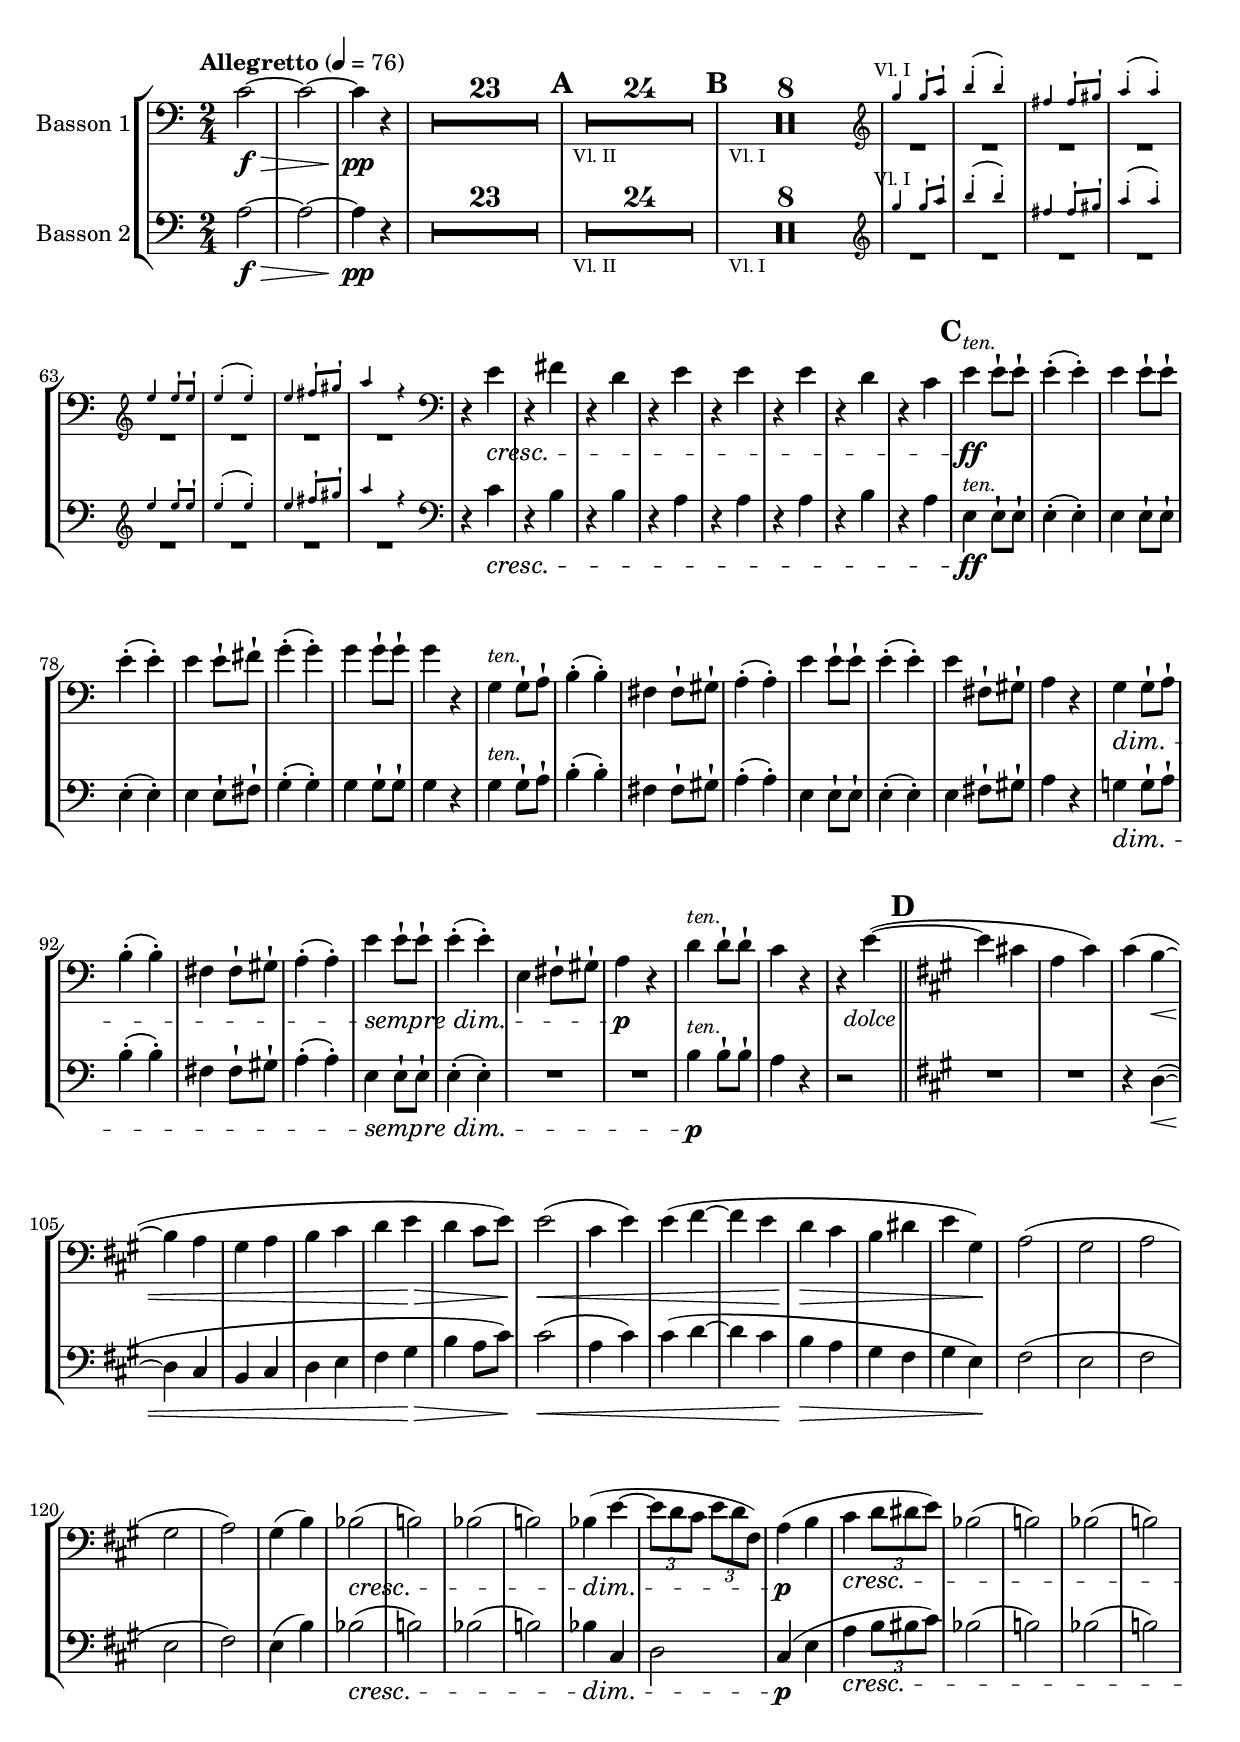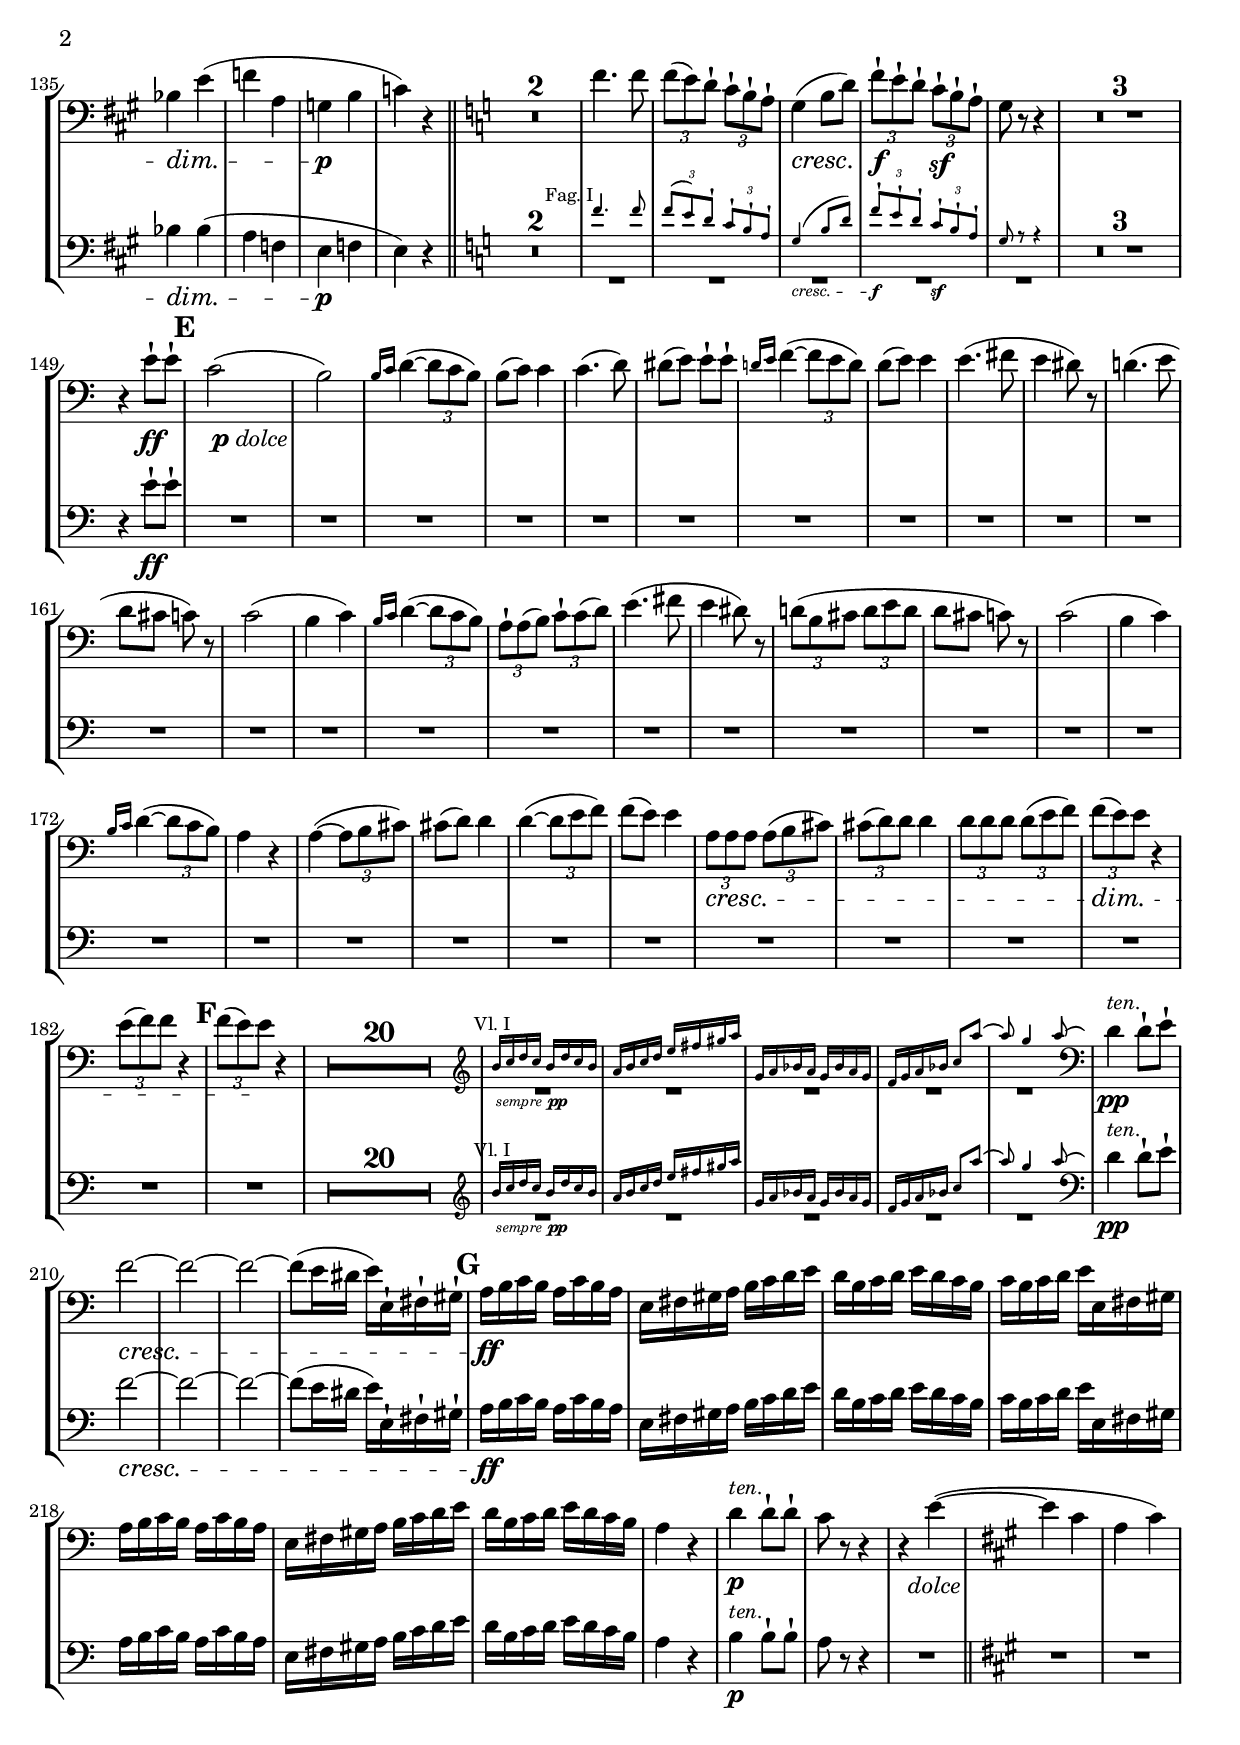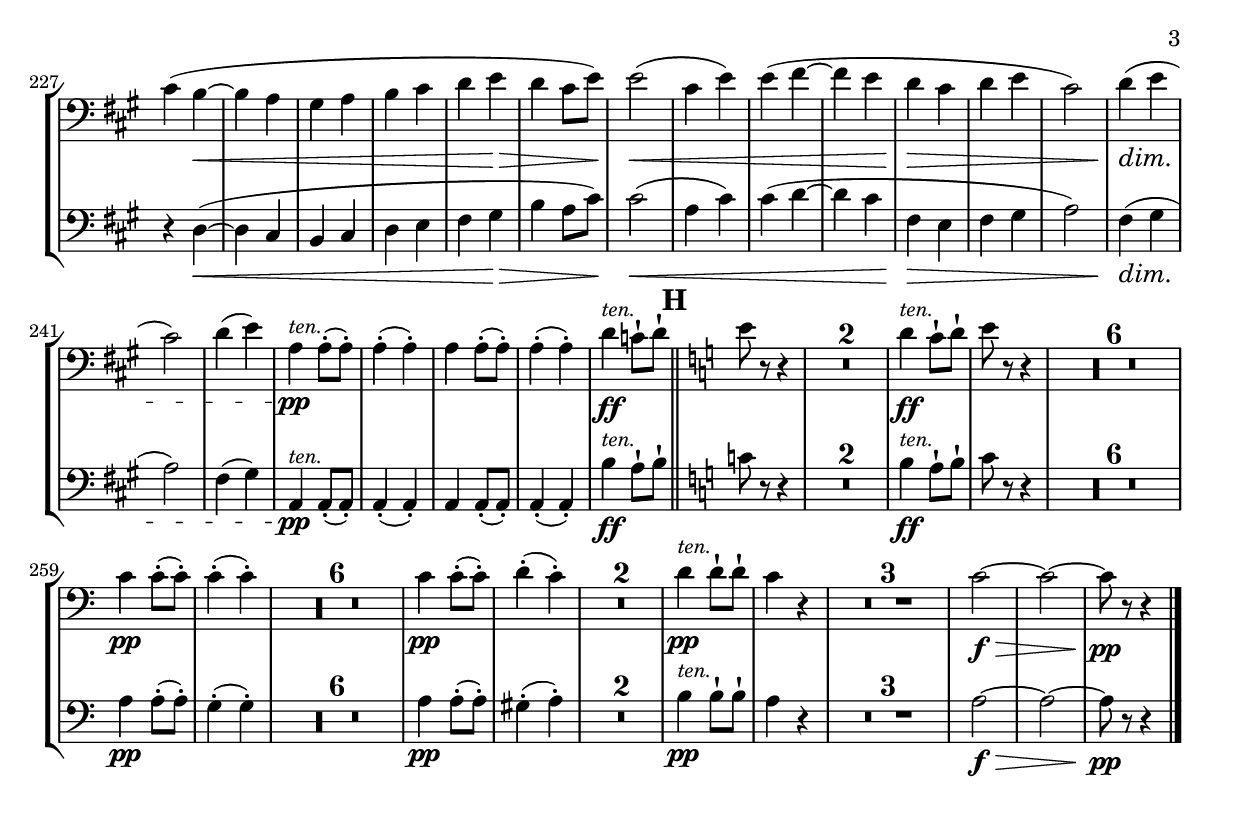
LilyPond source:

\version "2.24.4"

\include "../../definitions.ly"
\version "2.24.4"

\include "../../definitions.ly"
\version "2.24.4"

\include "../../definitions.ly"

\addQuote "M2Vl1" {
	\relative c''' {
		R2*3 |
		R2*23 |
		R2*24 |
		R2*8 |
		g4 g8-! a8-! |
		b4(-. b4-.) |
		fis4 fis8-! gis-! |
		a4(-. a4-.) |
		e4 e8-! e8-! |
		e4(-. e4-.) |
		e4 fis8-! gis8-! |
		a4 r4 |
		R2*137 |
		b,16 \semprepp c d c b d c b |
		a b c d e fis gis a |
		g, a bes a g bes a g |
		f g a bes c8 a'8~ |
		a8 g4 \tweak control-points #'((4.2 . 3.5) (5 . 4) (5.5 . 4) (6 . 3.5)) ( <> ) a8  |
	}
}


voicebeethovenHxmouvementCxbassonBxmd = \absolute {
	\include "../../parametres.ly"
	\clef bass \time 2/4 \key a \minor \tempo "Allegretto" 4=76
	c'2~ \f\> |
	c'2~ |
	c'4\pp r4 |
	R2*23 |
	\mark\default
	<>_\markup{\center-align \tiny "Vl. II"} R2*24 |
	\mark\default
	<>_\markup{\center-align \tiny "Vl. I"} R2*8 |
	\cueDuringWithClef #"M2Vl1" #UP "treble" {<>^\markup {\center-align \tiny "Vl. I"} R2*8} |
	r4 e'4 \cresc |
	r4 fis'4 |
	r4 d'4 |
	r4 e'4 |
	r4 e'4 |
	r4 e'4 |
	r4 d'4 |
	r4 c'4 |
	\mark\default
	e'4\tenutotext \ff e'8-! e'8-! |
	e'4-.( e'4-.) |
	e'4 e'8-! e'8-! |
	e'4-.( e'4-.) |
	e'4 e'8-! fis'8-! |
	g'4-.( g'4-.) |
	g'4 g'8-! g'8-! |
	g'4 r4 |
	g4\tenutotext g8-! a8-! |
	b4-.( b4-.) |
	fis4 fis8-! gis8-! |
	a4-.( a4-.) |
	e'4 e'8-! e'8-! |
	e'4-.( e'4-.) |
	e'4 fis8-! gis8-! |
	a4 r4 |
	g4 \dim g8-! a8-! |
	b4-.( b4-.) |
	fis4 fis8-! gis8-! |
	a4-.( a4-.) |
	e'4 \sempredim e'8-! e'8-! |
	e'4-.( e'4-.) |
	e4 fis8-! gis8-! |
	a4 \p r4 |
	d'4\tenutotext d'8-! d'8-! |
	c'4 r4 |
	r4 e'4(~ \dolce \section |
	\mark\default \barNumberCheck 102
	\key a \major e'4 cis'!4 |
	a4 cis'4) |
	cis'4( b4~ \< |
	b4 a4 |
	gis4 a4 |
	b4 cis'4 |
	d'4 e'4 \> |
	d'4 cis'8 e'8) |
	e'2( \< |
	cis'4 e'4) |
	e'4( fis'4~ |
	fis'4 e'4 |
	d'4 \> cis'4 |
	b4 dis'4 |
	e'4 gis4) \! |
	a2( |
	gis2 |
	a2 |
	gis2 |
	a2) |
	gis4( b4) |
	bes2( \cresc |
	b2) |
	bes2( |
	b2) |
	bes4( \dim e'4~ |
	\tuplet 3/2 {e'8 d'8 cis'8} \tuplet 3/2 {e'8 d'8 fis8}) |
	a4( \p b4 |
	cis'4 \cresc \tuplet 3/2 {d'8 dis'8 e'8}) |
	bes2( |
	b2) |
	bes2( |
	b2) |
	bes4 \dim e'4( |
	f'4 a4 |
	g4 \p b4 |
	c'4) r4 \section |
	\key a \minor
	R2*2 |
	f'4. f'8 |
	\tuplet 3/2 {f'8( e'8) d'8-!} \tuplet 3/2 {c'8-! b8-! a8-!} |
	g4( \cresc b8 d'8) |
	\tuplet 3/2 {f'8-! \f e'8-! d'8-!} \tuplet 3/2 {c'8-! \sf b8-! a8-!} |
	g8 r8 r4 |
	R2*3 |
	r4 e'8-! \ff e'8-! |
	\mark\default \barNumberCheck 150
	c'2( \pdolce |
	b2) |
	\grace{b16 c'16} d'4(~ \tuplet 3/2 {d'8 c'8 b8}) |
	b8( c'8) c'4 |
	c'4.( d'8) |
	dis'8( e'8) e'8-! e'8-! |
	\grace{d'16 e'16} f'4(~ \tuplet 3/2 {f'8 e'8 d'8}) |
	d'8( e'8) e'4 |
	e'4.( fis'8 |
	e'4 dis'8) r8 |
	d'4.( e'8 |
	d'8 cis'8 c'8) r8 |
	c'2( |
	b4 c'4) |
	\grace{b16 c'} d'4(~ \tuplet 3/2 {d'8 c'8 b8}) |
	\tuplet 3/2 {a8-! a8( b8)} \tuplet 3/2 {c'8-! c'8( d'8)} |
	e'4.( fis'8 |
	e'4 dis'8) r8 |
	% TODO: clarifier ce que Christophe veut
	\tuplet 3/2 {d'8( b8 cis'8} \tuplet 3/2 {d'8 e'8 d'8} |
	d'8 cis'8 c'8) r8 |
	c'2( |
	b4 c'4) |
	\grace{b16 c'} d'4(~ \tuplet 3/2 {d'8 c'8 b8}) |
	a4 r4 |
	a4(~ \tuplet 3/2 {a8 b8 cis'8}) |
	cis'8( d'8) d'4 |
	d'4(~ \tuplet 3/2 {d'8 e'8 f'8}) |
	f'8( e'8) e'4 |
	\tuplet 3/2 {a8 \cresc a8 a8} \tuplet 3/2 {a8( b8 cis'8)} |
	\tuplet 3/2 {cis'8( d'8) d'8} d'4 |
	\tuplet 3/2 {d'8 d'8 d'8} \tuplet 3/2 {d'8( e'8 f'8)} |
	\tuplet 3/2 {f'8( \dim e'8 ) e'8} r4 |
	\tuplet 3/2 {e'8( f'8) f'8} r4 |
	\mark\default \barNumberCheck 183
	\tuplet 3/2 {f'8( e'8) e'8 \!} r4 |
	R2*20 |
	\cueDuringWithClef #"M2Vl1" #UP "treble" {<>^\markup {\center-align \tiny "Vl. I"} R2*5} |
	d'4\tenutotext \pp d'8-! e'8-! |
	f'2~ \cresc |
	f'2~ |
	f'2~ |
	f'8( e'16 dis'16 e'16) e16-! fis16-! gis16-! |
	\mark\default \barNumberCheck 214
	a16 \ff b16 c'16 b16 a16 c'16 b16 a16 |
	e16 fis16 gis16 a16 b16 c'16 d'16 e'16 |
	d'16 b16 c'16 d'16 e'16 d'16 c'16 b16 |
	c'16 b16 c'16 d'16 e'16 e16 fis16 gis16 |
	a16 b16 c'16 b16 a16 c'16 b16 a16 |
	e16 fis16 gis16 a16 b16 c'16 d'16 e'16 |
	d'16 b16 c'16 d'16 e'16 d'16 c'16 b16 |
	a4 r4 |
	d'4\tenutotext \p d'8-! d'8-! |
	c'8 r8 r4 |
	r4 e'4(~ \dolce |
	\key a \major
	e'4 cis'4 |
	a4 cis'4 ) |
	cis'4( b4~ \< |
	b4 a4 |
	gis4 a4 |
	b4 cis'4 |
	d'4 e'4 \> |
	d'4 cis'8 e'8) |
	e'2( \< |
	cis'4 e'4) |
	e'4( fis'4~ |
	fis'4 e'4 |
	d'4 \> cis'4 |
	d'4 e'4 |
	cis'2) |
	d'4( \dim e'4 |
	cis'2) |
	d'4( e'4) |
	a4\tenutotext \pp a8-.( a8-.) |
	a4-.( a4-.) |
	a4 a8-.( a8-.) |
	a4-.( a4-.) |
	d'4\tenutotext \ff c'8-! d'8-! \section |
	\mark\default \barNumberCheck 248
	\key a \minor e'8 r8 r4 |
	R2*2 |
	d'4\tenutotext \ff c'8-! d'8-! |
	e'8 r8 r4 |
	R2*6 |
	c'4 \pp c'8-.( c'8-.) |
	c'4-.( c'4-.) |
	R2*6 |
	c'4 \pp c'8-.( c'8-.) |
	d'4-.( c'4-.) |
	R2*2 |
	d'4\tenutotext \pp d'8-! d'8-! |
	c'4 r4 |
	R2*3 |
	c'2~ \f\> |
	c'2~ |
	c'8 \pp r8 r4 \fine |
}

\version "2.24.4"

\include "../../definitions.ly"
\version "2.24.4"

\include "../../definitions.ly"

\addQuote "M2Vl1" {
	\relative c''' {
		R2*3 |
		R2*23 |
		R2*24 |
		R2*8 |
		g4 g8-! a8-! |
		b4(-. b4-.) |
		fis4 fis8-! gis-! |
		a4(-. a4-.) |
		e4 e8-! e8-! |
		e4(-. e4-.) |
		e4 fis8-! gis8-! |
		a4 r4 |
		R2*137 |
		b,16 \semprepp c d c b d c b |
		a b c d e fis gis a |
		g, a bes a g bes a g |
		f g a bes c8 a'8~ |
		a8 g4 \tweak control-points #'((4.2 . 3.5) (5 . 4) (5.5 . 4) (6 . 3.5)) ( <> ) a8  |
	}
}

\version "2.24.4"

\include "../../definitions.ly"
\version "2.24.4"

\include "../../definitions.ly"

\addQuote "M2Vl1" {
	\relative c''' {
		R2*3 |
		R2*23 |
		R2*24 |
		R2*8 |
		g4 g8-! a8-! |
		b4(-. b4-.) |
		fis4 fis8-! gis-! |
		a4(-. a4-.) |
		e4 e8-! e8-! |
		e4(-. e4-.) |
		e4 fis8-! gis8-! |
		a4 r4 |
		R2*137 |
		b,16 \semprepp c d c b d c b |
		a b c d e fis gis a |
		g, a bes a g bes a g |
		f g a bes c8 a'8~ |
		a8 g4 \tweak control-points #'((4.2 . 3.5) (5 . 4) (5.5 . 4) (6 . 3.5)) ( <> ) a8  |
	}
}


voicebeethovenHxmouvementCxbassonBxmd = \absolute {
	\include "../../parametres.ly"
	\clef bass \time 2/4 \key a \minor \tempo "Allegretto" 4=76
	c'2~ \f\> |
	c'2~ |
	c'4\pp r4 |
	R2*23 |
	\mark\default
	<>_\markup{\center-align \tiny "Vl. II"} R2*24 |
	\mark\default
	<>_\markup{\center-align \tiny "Vl. I"} R2*8 |
	\cueDuringWithClef #"M2Vl1" #UP "treble" {<>^\markup {\center-align \tiny "Vl. I"} R2*8} |
	r4 e'4 \cresc |
	r4 fis'4 |
	r4 d'4 |
	r4 e'4 |
	r4 e'4 |
	r4 e'4 |
	r4 d'4 |
	r4 c'4 |
	\mark\default
	e'4\tenutotext \ff e'8-! e'8-! |
	e'4-.( e'4-.) |
	e'4 e'8-! e'8-! |
	e'4-.( e'4-.) |
	e'4 e'8-! fis'8-! |
	g'4-.( g'4-.) |
	g'4 g'8-! g'8-! |
	g'4 r4 |
	g4\tenutotext g8-! a8-! |
	b4-.( b4-.) |
	fis4 fis8-! gis8-! |
	a4-.( a4-.) |
	e'4 e'8-! e'8-! |
	e'4-.( e'4-.) |
	e'4 fis8-! gis8-! |
	a4 r4 |
	g4 \dim g8-! a8-! |
	b4-.( b4-.) |
	fis4 fis8-! gis8-! |
	a4-.( a4-.) |
	e'4 \sempredim e'8-! e'8-! |
	e'4-.( e'4-.) |
	e4 fis8-! gis8-! |
	a4 \p r4 |
	d'4\tenutotext d'8-! d'8-! |
	c'4 r4 |
	r4 e'4(~ \dolce \section |
	\mark\default \barNumberCheck 102
	\key a \major e'4 cis'!4 |
	a4 cis'4) |
	cis'4( b4~ \< |
	b4 a4 |
	gis4 a4 |
	b4 cis'4 |
	d'4 e'4 \> |
	d'4 cis'8 e'8) |
	e'2( \< |
	cis'4 e'4) |
	e'4( fis'4~ |
	fis'4 e'4 |
	d'4 \> cis'4 |
	b4 dis'4 |
	e'4 gis4) \! |
	a2( |
	gis2 |
	a2 |
	gis2 |
	a2) |
	gis4( b4) |
	bes2( \cresc |
	b2) |
	bes2( |
	b2) |
	bes4( \dim e'4~ |
	\tuplet 3/2 {e'8 d'8 cis'8} \tuplet 3/2 {e'8 d'8 fis8}) |
	a4( \p b4 |
	cis'4 \cresc \tuplet 3/2 {d'8 dis'8 e'8}) |
	bes2( |
	b2) |
	bes2( |
	b2) |
	bes4 \dim e'4( |
	f'4 a4 |
	g4 \p b4 |
	c'4) r4 \section |
	\key a \minor
	R2*2 |
	f'4. f'8 |
	\tuplet 3/2 {f'8( e'8) d'8-!} \tuplet 3/2 {c'8-! b8-! a8-!} |
	g4( \cresc b8 d'8) |
	\tuplet 3/2 {f'8-! \f e'8-! d'8-!} \tuplet 3/2 {c'8-! \sf b8-! a8-!} |
	g8 r8 r4 |
	R2*3 |
	r4 e'8-! \ff e'8-! |
	\mark\default \barNumberCheck 150
	c'2( \pdolce |
	b2) |
	\grace{b16 c'16} d'4(~ \tuplet 3/2 {d'8 c'8 b8}) |
	b8( c'8) c'4 |
	c'4.( d'8) |
	dis'8( e'8) e'8-! e'8-! |
	\grace{d'16 e'16} f'4(~ \tuplet 3/2 {f'8 e'8 d'8}) |
	d'8( e'8) e'4 |
	e'4.( fis'8 |
	e'4 dis'8) r8 |
	d'4.( e'8 |
	d'8 cis'8 c'8) r8 |
	c'2( |
	b4 c'4) |
	\grace{b16 c'} d'4(~ \tuplet 3/2 {d'8 c'8 b8}) |
	\tuplet 3/2 {a8-! a8( b8)} \tuplet 3/2 {c'8-! c'8( d'8)} |
	e'4.( fis'8 |
	e'4 dis'8) r8 |
	% TODO: clarifier ce que Christophe veut
	\tuplet 3/2 {d'8( b8 cis'8} \tuplet 3/2 {d'8 e'8 d'8} |
	d'8 cis'8 c'8) r8 |
	c'2( |
	b4 c'4) |
	\grace{b16 c'} d'4(~ \tuplet 3/2 {d'8 c'8 b8}) |
	a4 r4 |
	a4(~ \tuplet 3/2 {a8 b8 cis'8}) |
	cis'8( d'8) d'4 |
	d'4(~ \tuplet 3/2 {d'8 e'8 f'8}) |
	f'8( e'8) e'4 |
	\tuplet 3/2 {a8 \cresc a8 a8} \tuplet 3/2 {a8( b8 cis'8)} |
	\tuplet 3/2 {cis'8( d'8) d'8} d'4 |
	\tuplet 3/2 {d'8 d'8 d'8} \tuplet 3/2 {d'8( e'8 f'8)} |
	\tuplet 3/2 {f'8( \dim e'8 ) e'8} r4 |
	\tuplet 3/2 {e'8( f'8) f'8} r4 |
	\mark\default \barNumberCheck 183
	\tuplet 3/2 {f'8( e'8) e'8 \!} r4 |
	R2*20 |
	\cueDuringWithClef #"M2Vl1" #UP "treble" {<>^\markup {\center-align \tiny "Vl. I"} R2*5} |
	d'4\tenutotext \pp d'8-! e'8-! |
	f'2~ \cresc |
	f'2~ |
	f'2~ |
	f'8( e'16 dis'16 e'16) e16-! fis16-! gis16-! |
	\mark\default \barNumberCheck 214
	a16 \ff b16 c'16 b16 a16 c'16 b16 a16 |
	e16 fis16 gis16 a16 b16 c'16 d'16 e'16 |
	d'16 b16 c'16 d'16 e'16 d'16 c'16 b16 |
	c'16 b16 c'16 d'16 e'16 e16 fis16 gis16 |
	a16 b16 c'16 b16 a16 c'16 b16 a16 |
	e16 fis16 gis16 a16 b16 c'16 d'16 e'16 |
	d'16 b16 c'16 d'16 e'16 d'16 c'16 b16 |
	a4 r4 |
	d'4\tenutotext \p d'8-! d'8-! |
	c'8 r8 r4 |
	r4 e'4(~ \dolce |
	\key a \major
	e'4 cis'4 |
	a4 cis'4 ) |
	cis'4( b4~ \< |
	b4 a4 |
	gis4 a4 |
	b4 cis'4 |
	d'4 e'4 \> |
	d'4 cis'8 e'8) |
	e'2( \< |
	cis'4 e'4) |
	e'4( fis'4~ |
	fis'4 e'4 |
	d'4 \> cis'4 |
	d'4 e'4 |
	cis'2) |
	d'4( \dim e'4 |
	cis'2) |
	d'4( e'4) |
	a4\tenutotext \pp a8-.( a8-.) |
	a4-.( a4-.) |
	a4 a8-.( a8-.) |
	a4-.( a4-.) |
	d'4\tenutotext \ff c'8-! d'8-! \section |
	\mark\default \barNumberCheck 248
	\key a \minor e'8 r8 r4 |
	R2*2 |
	d'4\tenutotext \ff c'8-! d'8-! |
	e'8 r8 r4 |
	R2*6 |
	c'4 \pp c'8-.( c'8-.) |
	c'4-.( c'4-.) |
	R2*6 |
	c'4 \pp c'8-.( c'8-.) |
	d'4-.( c'4-.) |
	R2*2 |
	d'4\tenutotext \pp d'8-! d'8-! |
	c'4 r4 |
	R2*3 |
	c'2~ \f\> |
	c'2~ |
	c'8 \pp r8 r4 \fine |
}


\addQuote "M2Basson1" {\voicebeethovenHxmouvementCxbassonBxmd}

voicebeethovenHxmouvementCxbassonCxmd = \absolute {
	\include "../../parametres.ly"
	\clef bass \time 2/4 \key a \minor \tempo "Allegretto" 4=76
	a2~ \f\> |
	a2~ |
	a4 \pp r4 |
	R2*23 |
	\mark\default
	<>_\markup{\center-align \tiny "Vl. II"} R2*24 |
	\mark\default
	<>_\markup{\center-align \tiny "Vl. I"} R2*8 |
	\cueDuringWithClef #"M2Vl1" #UP "treble" {<>^\markup {\center-align \tiny "Vl. I"} R2*8} |
	r4 c'4 \cresc |
	r4 b4 |
	r4 b4 |
	r4 a4 |
	r4 a4 |
	r4 a4 |
	r4 b4 |
	r4 a4 |
	\mark\default \barNumberCheck 75
	e4\tenutotext \ff e8-! e8-! |
	e4-.( e4-.) |
	e4 e8-! e8-! |
	e4-.( e4-.) |
	e4 e8-! fis8-! |
	g4-.( g4-.) |
	g4 g8-! g8-! |
	g4 r4 |
	g4\tenutotext g8-! a8-! |
	b4-.( b4-.) |
	fis4 fis8-! gis8-! |
	a4-.( a4-.) |
	e4 e8-! e8-! |
	e4-.( e4-.) |
	e4 fis8-! gis8-! |
	a4 r4 |
	g!4 \dim g8-! a8-! |
	b4-.( b4-.) |
	fis4 fis8-! gis8-! |
	a4-.( a4-.) |
	e4 \sempredim e8-! e8-! |
	e4-.( e4-.) |
	R2*2 |
	b4\tenutotext \p b8-! b8-! |
	a4 r4 |
	r2 \section |
	\mark\default \barNumberCheck 102
	\key a \major
	R2*2 |
	r4 d4(~ \< |
	d4 cis4 |
	b,4 cis4 |
	d4 e4 |
	fis4 gis4 \> |
	b4 a8 cis'8) |
	cis'2( \< |
	a4 cis'4) |
	cis'4( d'4~ |
	d'4 cis'4 |
	b4 \> a4 |
	gis4 fis4 |
	gis4 e4) \! |
	fis2( |
	e2 |
	fis2 |
	e2 |
	fis2) |
	e4( b4) |
	bes2( \cresc |
	b2) |
	bes2( |
	b2) |
	bes4 \dim cis4 |
	d2 |
	cis4( \p e4 |
	a4 \cresc \tuplet 3/2 {b8 bis8 cis'8}) |
	bes2( |
	b2) |
	bes2( |
	b2) |
	bes4 \dim bes4( |
	a4 f4 |
	e4 \p f4 |
	e4) r4 \section |
	\key a \minor
	R2*2
	\cueDuring #"M2Basson1" #UP {<>^\markup {\right-align \tiny "Fag. I"} R2*5} |
	R2*3 |
	r4 e'8-! \ff e'8-! |
	\mark\default \barNumberCheck 150
	R2*33 |
	\mark\default
	R2*21 |
	\cueDuringWithClef #"M2Vl1" #UP "treble" {<>^\markup {\center-align \tiny "Vl. I"} R2*5} |
	d'4\tenutotext \pp d'8-! e'8-! |
	f'2~ \cresc |
	f'2~ |
	f'2~ |
	f'8( e'16 dis'16 e'16) e16-! fis16-! gis16-! |
	\mark\default \barNumberCheck 214
	a16 \ff b16 c'16 b16 a16 c'16 b16 a16 |
	e16 fis16 gis16 a16 b16 c'16 d'16 e'16 |
	d'16 b16 c'16 d'16 e'16 d'16 c'16 b16 |
	c'16 b16 c'16 d'16 e'16 e16 fis16 gis16 |
	a16 b16 c'16 b16 a16 c'16 b16 a16 |
	e16 fis16 gis16 a16 b16 c'16 d'16 e'16 |
	d'16 b16 c'16 d'16 e'16 d'16 c'16 b16 |
	a4 r4 |
	b4\tenutotext \p b8-! b8-! |
	a8 r8 r4 |
	R2 \section |
	\key a \major
	R2*2 |
	r4 d4(~ \< |
	d4 cis4 |
	b,4 cis4 |
	d4 e4 |
	fis4 gis4 \> |
	b4 a8 cis'8) |
	cis'2( \< |
	a4 cis'4) |
	cis'4( d'4~ |
	d'4 cis'4 |
	fis4 \> e4 |
	fis4 gis4 |
	a2) |
	fis4( \dim gis4 |
	a2) |
	fis4( gis4) |
	a,4\tenutotext \pp a,8-.( a,8-.) |
	a,4-.( a,4-.) |
	a,4 a,8-.( a,8-.) |
	a,4-.( a,4-.) |
	b4\tenutotext \ff a8-! b8-! \section |
	\key a \minor c'!8 r8 r4 |
	R2*2 |
	b4\tenutotext \ff a8-! b8-! |
	c'8 r8 r4 |
	R2*6 |
	a4 \pp a8-.( a8-.) |
	g4-.( g4-.) |
	R2*6 |
	a4 \pp a8-.( a8-.) |
	gis4-.( a4-.) |
	R2*2 |
	b4\tenutotext \pp b8-! b8-! |
	a4 r4 |
	R2*3 |
	a2~ \f\> |
	a2~ |
	a8 \pp r8 r4 \fine |
}



\score {
	\new StaffGroup
	<<
		\new Staff \with { instrumentName = "Basson 1" } \voicebeethovenHxmouvementCxbassonBxmd
		\new Staff \with { instrumentName = "Basson 2" } \voicebeethovenHxmouvementCxbassonCxmd
	>>
	\layout {
		\context {
			\Staff
			\consists #Measure_counter_engraver
		}
	}
}
